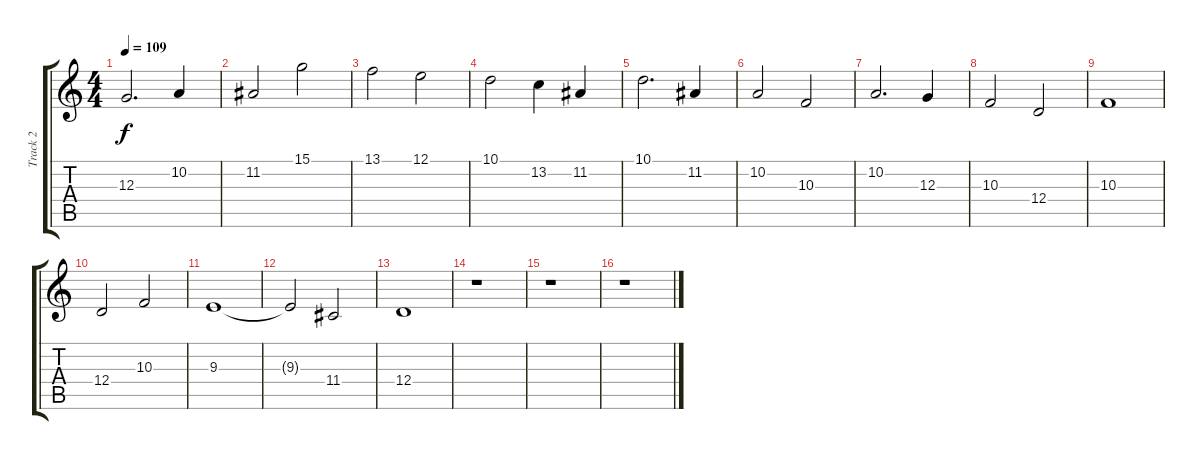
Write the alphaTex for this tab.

\track ("Track 2" "Track 2") {instrument pad1newage}
\staff {score tabs}
\tuning (E4 B3 G3 D3 A2 E2) {hide}
\ts (4 4)
\tempo 109
\clef g2
\ks c
12.3.2{d dy f} 10.2.4 |
11.2.2 15.1.2 |
13.1.2 12.1.2 |
10.1.2 13.2.4 11.2.4 |
10.1.2{d} 11.2.4 |
10.2.2 10.3.2 |
10.2.2{d} 12.3.4 |
10.3.2 12.4.2 |
10.3.1 |
12.4.2 10.3.2 |
9.3.1 |
9.3{t}.2 11.4.2 |
12.4.1 |
r.1 |
r.1 |
r.1
